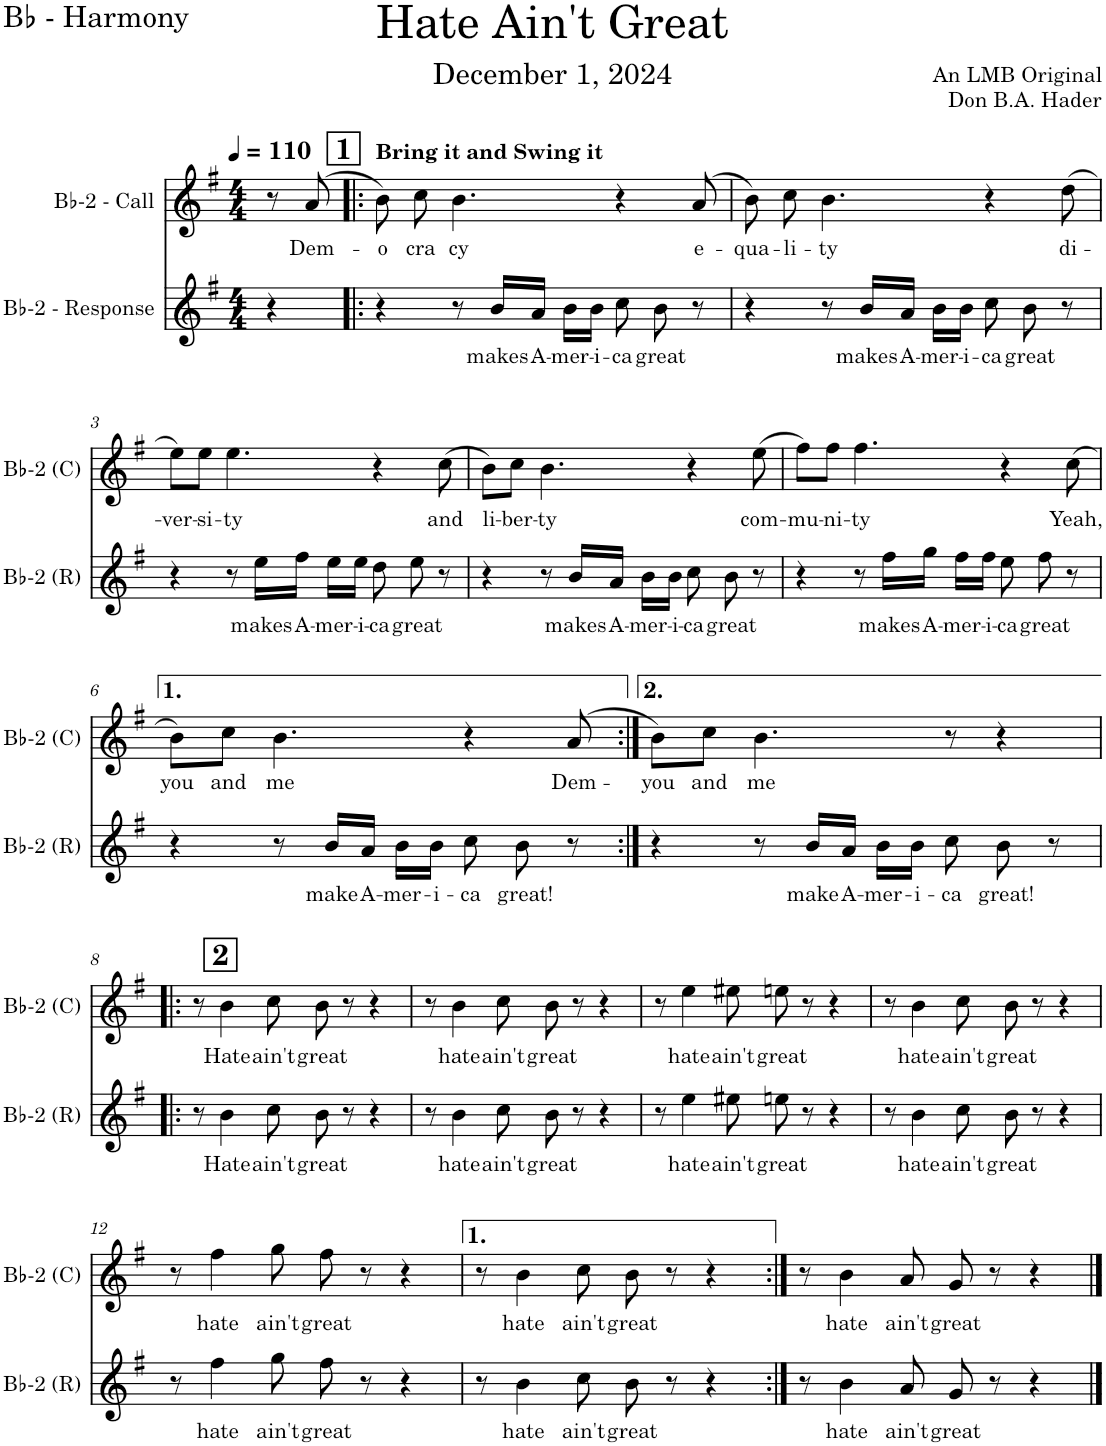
**kern	**text	**kern	**text
*part2	*part2	*part1	*part1
*staff2	*staff2	*staff1	*staff1
*I"Bb-2 - Response	*	*I"Bb-2 - Call	*
*I'Bb-2 (R)	*	*I'Bb-2 (C)	*
*clefG2	*	*clefG2	*
*Trd1c2	*	*Trd8c14	*
*k[f#]	*	*k[f#]	*
*M4/4	*	*M4/4	*
*MM110	*	*MM110	*
=	=	=	=
4r	.	8r	.
!	!	!	!LO:LY:b
.	.	(8a/	Dem-
!!LO:REH:place=s1:a:B:cj:fs=14:t=1
=1!|:	=1!|:	=1!|:	=1!|:
!	!	!LO:TX:a:B:t=Bring it and Swing it	!
!	!	!	!LO:LY:b
4r	.	8b\)	-o
!	!	!	!LO:LY:b
.	.	8cc\	-cra
!	!	!	!LO:LY:b
8r	.	4.b\	-cy
!	!LO:LY:b	!	!
16b/LL	makes	.	.
!	!LO:LY:b	!	!
16a/JJ	A-	.	.
!	!LO:LY:b	!	!
16b\LL	-mer-	.	.
!	!LO:LY:b	!	!
16b\JJ	-i-	.	.
!	!LO:LY:b	!	!
8cc\	-ca	4r	.
!	!LO:LY:b	!	!
8b\	great	.	.
!	!	!	!LO:LY:b
8r	.	(8a/	e-
=2	=2	=2	=2
!	!	!	!LO:LY:b
4r	.	8b\)	-qua-
!	!	!	!LO:LY:b
.	.	8cc\	-li-
!	!	!	!LO:LY:b
8r	.	4.b\	-ty
!	!LO:LY:b	!	!
16b/LL	makes	.	.
!	!LO:LY:b	!	!
16a/JJ	A-	.	.
!	!LO:LY:b	!	!
16b\LL	-mer-	.	.
!	!LO:LY:b	!	!
16b\JJ	-i-	.	.
!	!LO:LY:b	!	!
8cc\	-ca	4r	.
!	!LO:LY:b	!	!
8b\	great	.	.
!	!	!	!LO:LY:b
8r	.	(8dd\	di-
!!LO:LB:g=z
=3	=3	=3	=3
!	!	!	!LO:LY:b
4r	.	8ee\L)	-ver-
!	!	!	!LO:LY:b
.	.	8ee\J	-si-
!	!	!	!LO:LY:b
8r	.	4.ee\	-ty
!	!LO:LY:b	!	!
16ee\LL	makes	.	.
!	!LO:LY:b	!	!
16ff#\JJ	A-	.	.
!	!LO:LY:b	!	!
16ee\LL	-mer-	.	.
!	!LO:LY:b	!	!
16ee\JJ	-i-	.	.
!	!LO:LY:b	!	!
8dd\	-ca	4r	.
!	!LO:LY:b	!	!
8ee\	great	.	.
!	!	!	!LO:LY:b
8r	.	(8cc\	and
=4	=4	=4	=4
!	!	!	!LO:LY:b
4r	.	8b\L)	li-
!	!	!	!LO:LY:b
.	.	8cc\J	-ber-
!	!	!	!LO:LY:b
8r	.	4.b\	-ty
!	!LO:LY:b	!	!
16b/LL	makes	.	.
!	!LO:LY:b	!	!
16a/JJ	A-	.	.
!	!LO:LY:b	!	!
16b\LL	-mer-	.	.
!	!LO:LY:b	!	!
16b\JJ	-i-	.	.
!	!LO:LY:b	!	!
8cc\	-ca	4r	.
!	!LO:LY:b	!	!
8b\	great	.	.
!	!	!	!LO:LY:b
8r	.	(8ee\	com-
=5	=5	=5	=5
!	!	!	!LO:LY:b
4r	.	8ff#\L)	-mu-
!	!	!	!LO:LY:b
.	.	8ff#\J	-ni-
!	!	!	!LO:LY:b
8r	.	4.ff#\	-ty
!	!LO:LY:b	!	!
16ff#\LL	makes	.	.
!	!LO:LY:b	!	!
16gg\JJ	A-	.	.
!	!LO:LY:b	!	!
16ff#\LL	-mer-	.	.
!	!LO:LY:b	!	!
16ff#\JJ	-i-	.	.
!	!LO:LY:b	!	!
8ee\	-ca	4r	.
!	!LO:LY:b	!	!
8ff#\	great	.	.
!	!	!	!LO:LY:b
8r	.	(8cc\	Yeah,
!!LO:LB:g=z
=6	=6	=6	=6
!	!	!	!LO:LY:b
4r	.	8b\L)	you
!	!	!	!LO:LY:b
.	.	8cc\J	and
!	!	!	!LO:LY:b
8r	.	4.b\	me
!	!LO:LY:b	!	!
16b/LL	make	.	.
!	!LO:LY:b	!	!
16a/JJ	A-	.	.
!	!LO:LY:b	!	!
16b\LL	-mer-	.	.
!	!LO:LY:b	!	!
16b\JJ	-i-	.	.
!	!LO:LY:b	!	!
8cc\	-ca	4r	.
!	!LO:LY:b	!	!
8b\	great!	.	.
!	!	!	!LO:LY:b
8r	.	(>8a/	Dem-
=7:|!	=7:|!	=7:|!	=7:|!
!	!	!	!LO:LY:b
4r	.	8b\L)	-you
!	!	!	!LO:LY:b
.	.	8cc\J	and
!	!	!	!LO:LY:b
8r	.	4.b\	me
!	!LO:LY:b	!	!
16b/LL	make	.	.
!	!LO:LY:b	!	!
16a/JJ	A-	.	.
!	!LO:LY:b	!	!
16b\LL	-mer-	.	.
!	!LO:LY:b	!	!
16b\JJ	-i-	.	.
!	!LO:LY:b	!	!
8cc\	-ca	8r	.
!	!LO:LY:b	!	!
8b\	great!	4r	.
8r	.	.	.
!!LO:LB:g=z
!!LO:REH:place=s1:a:B:cj:fs=14:t=2:qo=0.5
=8!|:	=8!|:	=8!|:	=8!|:
8r	.	8r	.
!	!LO:LY:b	!	!LO:LY:b
4b\	Hate	4b\	Hate
!	!LO:LY:b	!	!LO:LY:b
8cc\	ain't	8cc\	ain't
!	!LO:LY:b	!	!LO:LY:b
8b\	great	8b\	great
8r	.	8r	.
4r	.	4r	.
=9	=9	=9	=9
8r	.	8r	.
!	!LO:LY:b	!	!LO:LY:b
4b\	hate	4b\	hate
!	!LO:LY:b	!	!LO:LY:b
8cc\	ain't	8cc\	ain't
!	!LO:LY:b	!	!LO:LY:b
8b\	great	8b\	great
8r	.	8r	.
4r	.	4r	.
=10	=10	=10	=10
8r	.	8r	.
!	!LO:LY:b	!	!LO:LY:b
4ee\	hate	4ee\	hate
!	!LO:LY:b	!	!LO:LY:b
8ee#X\	ain't	8ee#X\	ain't
!	!LO:LY:b	!	!LO:LY:b
8een\	great	8een\	great
8r	.	8r	.
4r	.	4r	.
=11	=11	=11	=11
8r	.	8r	.
!	!LO:LY:b	!	!LO:LY:b
4b\	hate	4b\	hate
!	!LO:LY:b	!	!LO:LY:b
8cc\	ain't	8cc\	ain't
!	!LO:LY:b	!	!LO:LY:b
8b\	great	8b\	great
8r	.	8r	.
4r	.	4r	.
!!LO:LB:g=z
=12	=12	=12	=12
8r	.	8r	.
!	!LO:LY:b	!	!LO:LY:b
4ff#\	hate	4ff#\	hate
!	!LO:LY:b	!	!LO:LY:b
8gg\	ain't	8gg\	ain't
!	!LO:LY:b	!	!LO:LY:b
8ff#\	great	8ff#\	great
8r	.	8r	.
4r	.	4r	.
=13	=13	=13	=13
8r	.	8r	.
!	!LO:LY:b	!	!LO:LY:b
4b\	hate	4b\	hate
!	!LO:LY:b	!	!LO:LY:b
8cc\	ain't	8cc\	ain't
!	!LO:LY:b	!	!LO:LY:b
8b\	great	8b\	great
8r	.	8r	.
4r	.	4r	.
=14:|!	=14:|!	=14:|!	=14:|!
8r	.	8r	.
!	!LO:LY:b	!	!LO:LY:b
4b\	hate	4b\	hate
!	!LO:LY:b	!	!LO:LY:b
8a/	ain't	8a/	ain't
!	!LO:LY:b	!	!LO:LY:b
8g/	great	8g/	great
8r	.	8r	.
4r	.	4r	.
==	==	==	==
*-	*-	*-	*-
